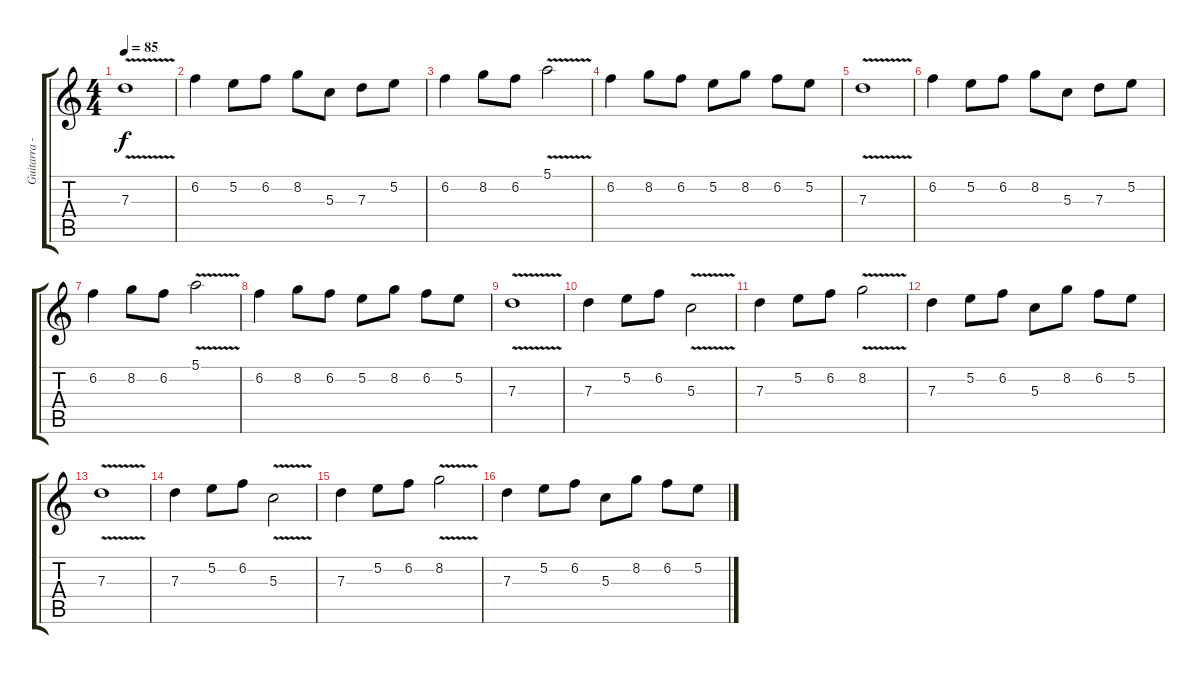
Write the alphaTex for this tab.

\track ("Guitarra - Fabian" "Guitarra -") {instrument distortionguitar}
\staff {score tabs}
\tuning (E4 B3 G3 D3 A2 E2) {hide}
\ts (4 4)
\tempo 85
\clef g2
\ks c
7.3{v}.1{dy f} |
6.2.4 5.2.8 6.2.8 8.2.8 5.3.8 7.3.8 5.2.8 |
6.2.4 8.2.8 6.2.8 5.1{v}.2 |
6.2.4 8.2.8 6.2.8 5.2.8 8.2.8 6.2.8 5.2.8 |
7.3{v}.1 |
6.2.4 5.2.8 6.2.8 8.2.8 5.3.8 7.3.8 5.2.8 |
6.2.4 8.2.8 6.2.8 5.1{v}.2 |
6.2.4 8.2.8 6.2.8 5.2.8 8.2.8 6.2.8 5.2.8 |
7.3{v}.1 |
7.3.4 5.2.8 6.2.8 5.3{v}.2 |
7.3.4 5.2.8 6.2.8 8.2{v}.2 |
7.3.4 5.2.8 6.2.8 5.3.8 8.2.8 6.2.8 5.2.8 |
7.3{v}.1 |
7.3.4 5.2.8 6.2.8 5.3{v}.2 |
7.3.4 5.2.8 6.2.8 8.2{v}.2 |
7.3.4 5.2.8 6.2.8 5.3.8 8.2.8 6.2.8 5.2.8
